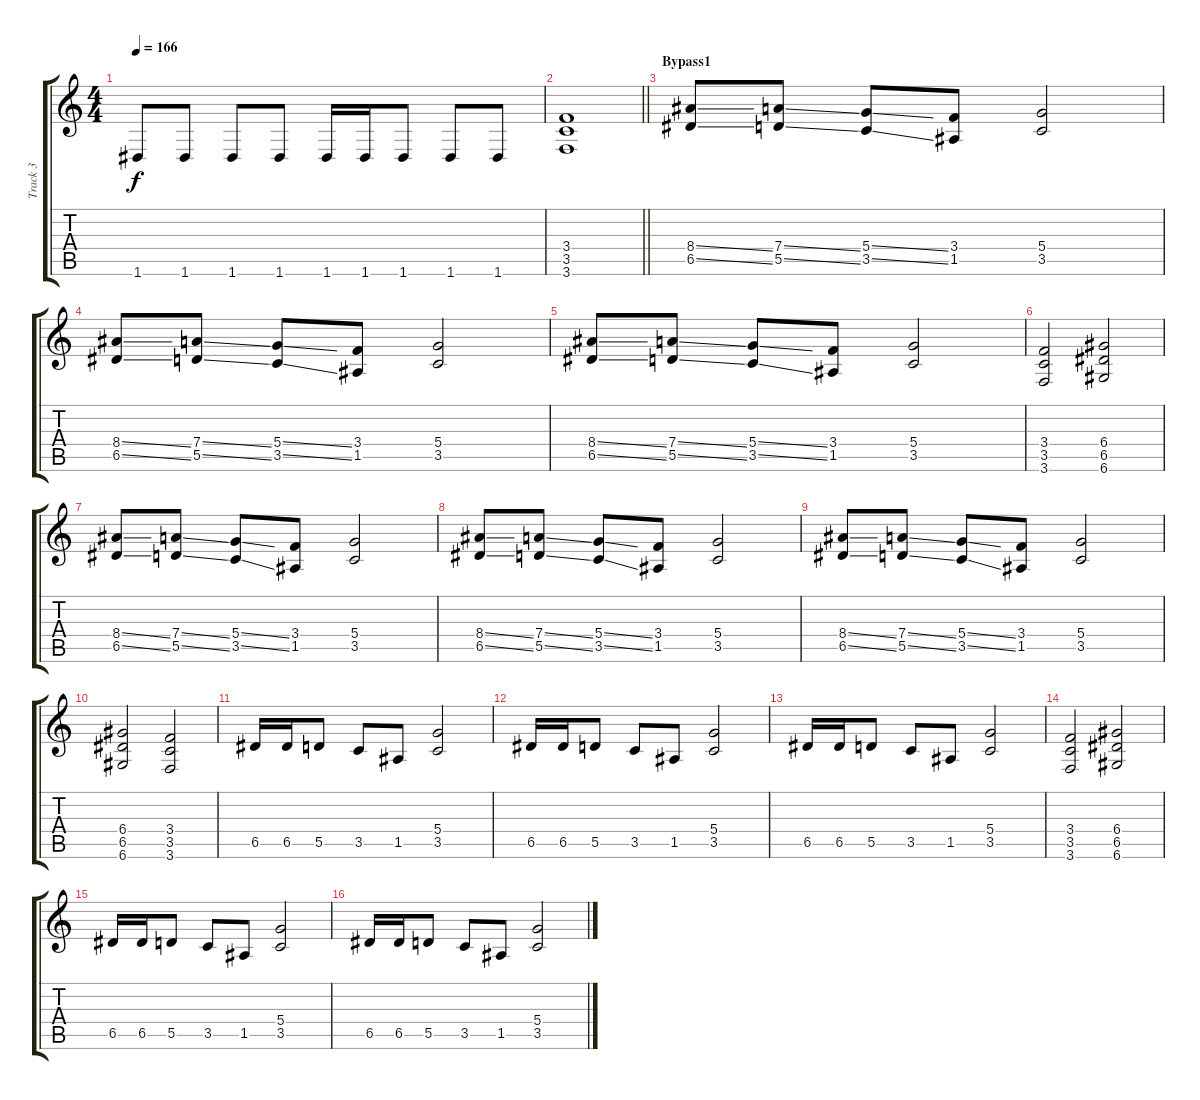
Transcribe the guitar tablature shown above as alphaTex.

\track ("Track 3" "Track 3") {instrument distortionguitar}
\staff {score tabs}
\tuning (E4 B3 G3 D3 A2 D2) {hide}
\ts (4 4)
\tempo 166
\clef g2
\ks c
1.6.8{dy f} 1.6.8 1.6.8 1.6.8 1.6.16 1.6.16 1.6.8 1.6.8 1.6.8 |
\barLineRight lightlight
(3.4 3.5 3.6).1 |
\section ("" "Bypass1")
(8.4{ss} 6.5{ss}).8 (7.4{ss} 5.5{ss}).8 (5.4{ss} 3.5{ss}).8 (3.4 1.5).8 (5.4 3.5).2 |
(8.4{ss} 6.5{ss}).8 (7.4{ss} 5.5{ss}).8 (5.4{ss} 3.5{ss}).8 (3.4 1.5).8 (5.4 3.5).2 |
(8.4{ss} 6.5{ss}).8 (7.4{ss} 5.5{ss}).8 (5.4{ss} 3.5{ss}).8 (3.4 1.5).8 (5.4 3.5).2 |
(3.4 3.5 3.6).2 (6.4 6.5 6.6).2 |
(8.4{ss} 6.5{ss}).8 (7.4{ss} 5.5{ss}).8 (5.4{ss} 3.5{ss}).8 (3.4 1.5).8 (5.4 3.5).2 |
(8.4{ss} 6.5{ss}).8 (7.4{ss} 5.5{ss}).8 (5.4{ss} 3.5{ss}).8 (3.4 1.5).8 (5.4 3.5).2 |
(8.4{ss} 6.5{ss}).8 (7.4{ss} 5.5{ss}).8 (5.4{ss} 3.5{ss}).8 (3.4 1.5).8 (5.4 3.5).2 |
(6.4 6.5 6.6).2 (3.4 3.5 3.6).2 |
6.5.16 6.5.16 5.5.8 3.5.8 1.5.8 (5.4 3.5).2 |
6.5.16 6.5.16 5.5.8 3.5.8 1.5.8 (5.4 3.5).2 |
6.5.16 6.5.16 5.5.8 3.5.8 1.5.8 (5.4 3.5).2 |
(3.4 3.5 3.6).2 (6.4 6.5 6.6).2 |
6.5.16 6.5.16 5.5.8 3.5.8 1.5.8 (5.4 3.5).2 |
6.5.16 6.5.16 5.5.8 3.5.8 1.5.8 (5.4 3.5).2
